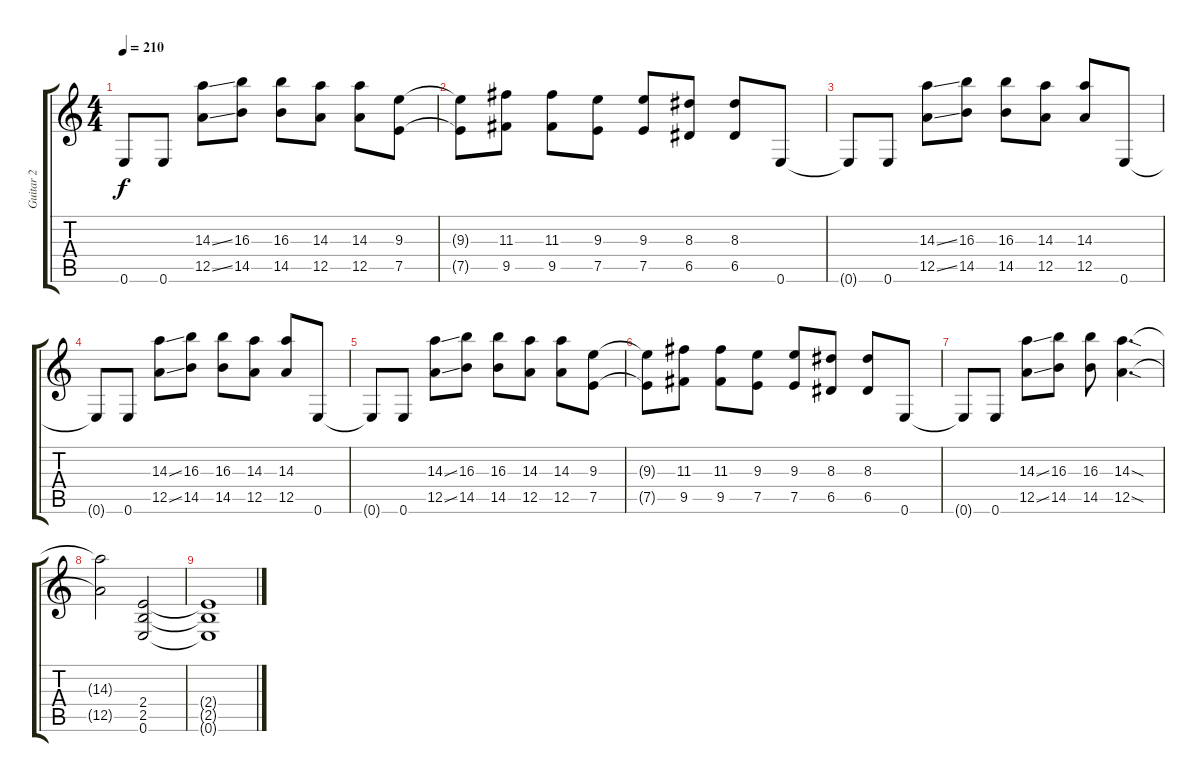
\track ("Guitar 2" "Guitar 2") {instrument distortionguitar}
\staff {score tabs}
\tuning (E4 B3 G3 D3 A2 E2) {hide}
\ts (4 4)
\tempo 210
\clef g2
\ks c
0.6{t}.8{dy f} 0.6.8 (14.3{ss} 12.5{ss}).8 (16.3 14.5).8 (16.3 14.5).8 (14.3 12.5).8 (14.3 12.5).8 (9.3 7.5).8 |
(9.3{t} 7.5{t}).8 (11.3 9.5).8 (11.3 9.5).8 (9.3 7.5).8 (9.3 7.5).8 (8.3 6.5).8 (8.3 6.5).8 0.6.8 |
0.6{t}.8 0.6.8 (14.3{ss} 12.5{ss}).8 (16.3 14.5).8 (16.3 14.5).8 (14.3 12.5).8 (14.3 12.5).8 0.6.8 |
0.6{t}.8 0.6.8 (14.3{ss} 12.5{ss}).8 (16.3 14.5).8 (16.3 14.5).8 (14.3 12.5).8 (14.3 12.5).8 0.6.8 |
0.6{t}.8 0.6.8 (14.3{ss} 12.5{ss}).8 (16.3 14.5).8 (16.3 14.5).8 (14.3 12.5).8 (14.3 12.5).8 (9.3 7.5).8 |
(9.3{t} 7.5{t}).8 (11.3 9.5).8 (11.3 9.5).8 (9.3 7.5).8 (9.3 7.5).8 (8.3 6.5).8 (8.3 6.5).8 0.6.8 |
0.6{t}.8 0.6.8 (14.3{ss} 12.5{ss}).8 (16.3 14.5).8 (16.3 14.5).8 (14.3{sod} 12.5{sod}).4{d} |
(14.3{t} 12.5{t}).2 (2.4 2.5 0.6).2{volume 8} |
(2.4{t} 2.5{t} 0.6{t}).1
